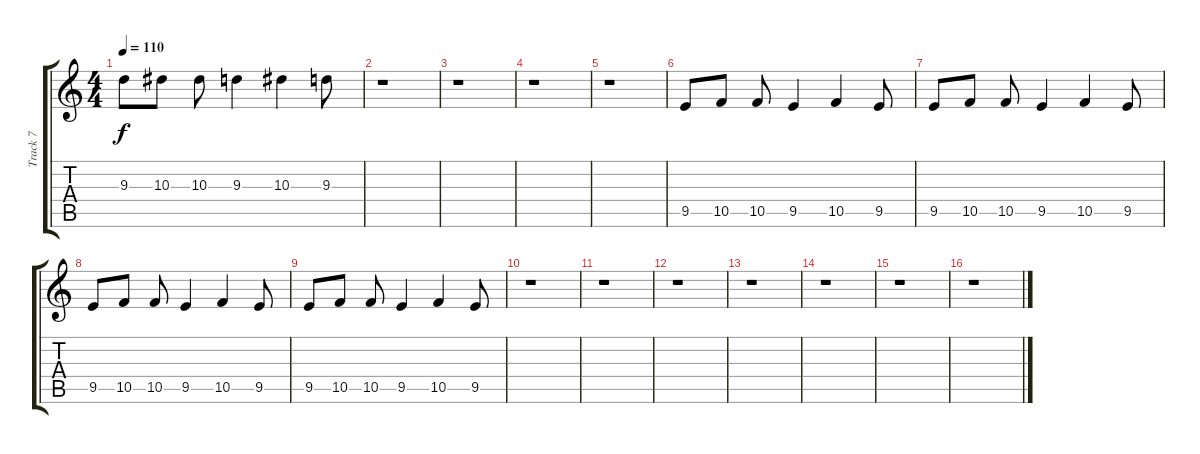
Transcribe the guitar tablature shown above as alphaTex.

\track ("Track 7" "Track 7") {instrument distortionguitar}
\staff {score tabs}
\tuning (D4 A3 F3 C3 G2 D2) {hide}
\ts (4 4)
\tempo 110
\clef g2
\ks c
9.3.8{dy f} 10.3.8 10.3.8 9.3.4 10.3.4 9.3.8 |
r.1 |
r.1 |
r.1 |
r.1 |
9.5.8 10.5.8 10.5.8 9.5.4 10.5.4 9.5.8 |
9.5.8 10.5.8 10.5.8 9.5.4 10.5.4 9.5.8 |
9.5.8 10.5.8 10.5.8 9.5.4 10.5.4 9.5.8 |
9.5.8 10.5.8 10.5.8 9.5.4 10.5.4 9.5.8 |
r.1 |
r.1 |
r.1 |
r.1 |
r.1 |
r.1 |
r.1
